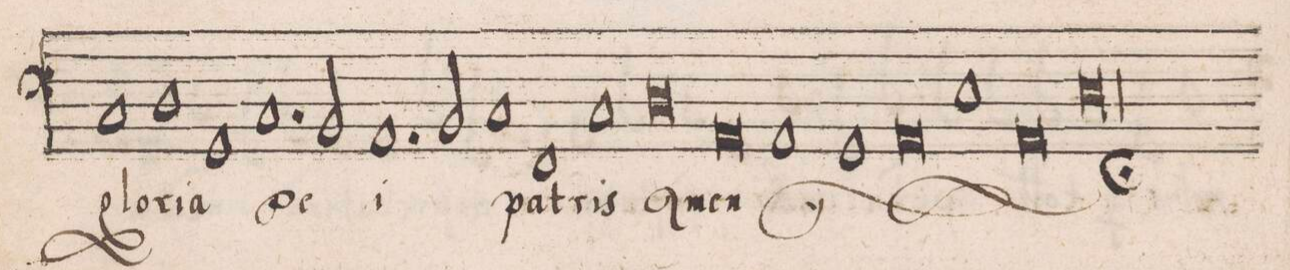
**kern	**text
*I"BASSVS	*
*clefF4	*
*k[]	*
*met(3)	*
*M3/1	*
1C	glo-
1D	-ri-
1GG	-a
=87	=87
1.C	De-
2BB/	.
1.AA	-i
=88	=88
2BB/	.
1C	.
1FF	pat-
=89	=89
1C	-ris
0D	A-
=90	=90
0AA	-men
*	*ij
1AA	De-
=91	=91
1GG	-i
0AA	pa-
=92	=92
1E	-tris
0AA	A-
=93	=93
0.E;	-men
*	*Xij
==	==
*-	*-
